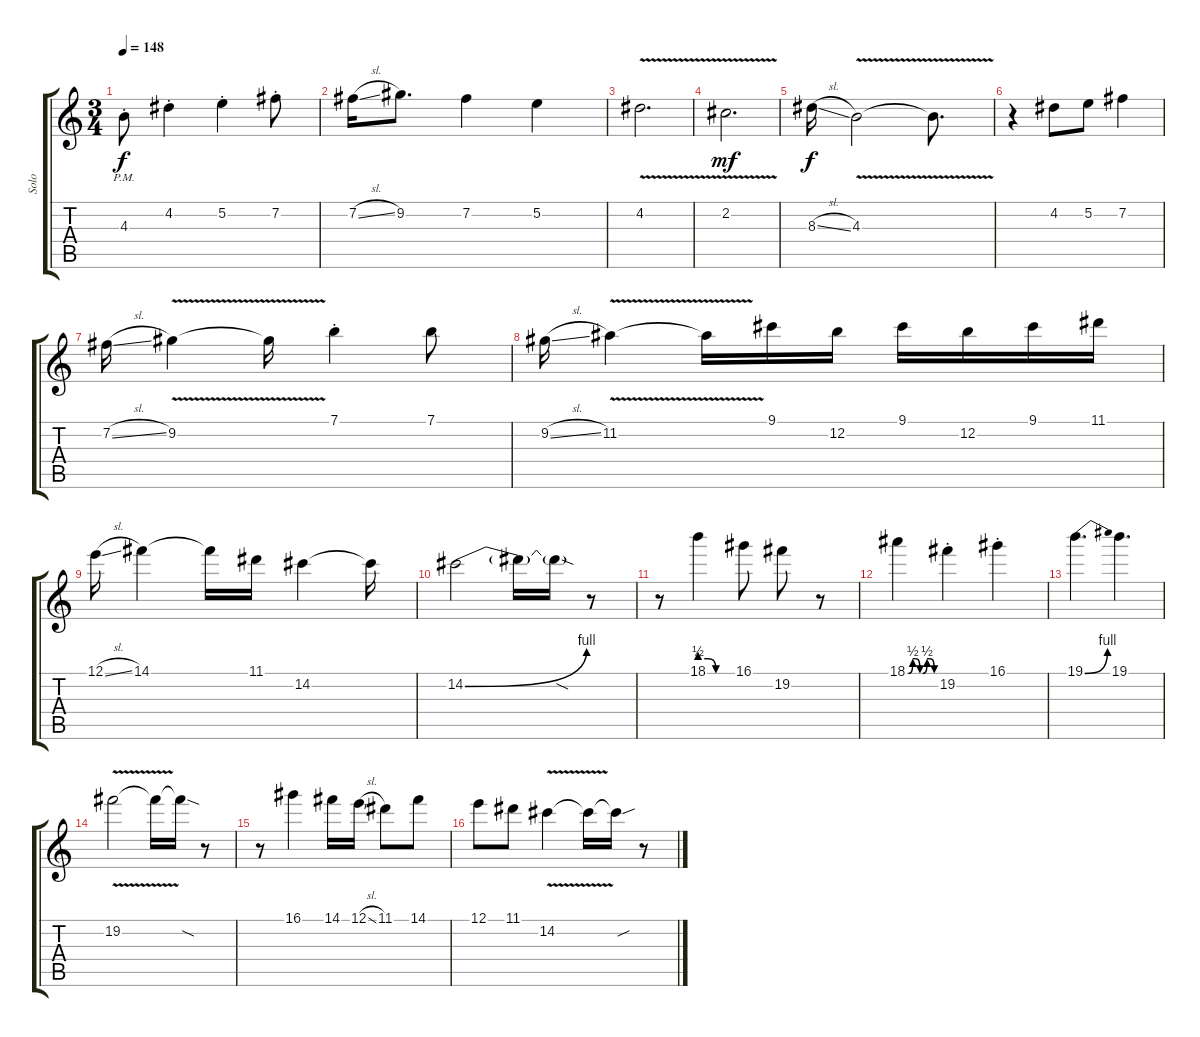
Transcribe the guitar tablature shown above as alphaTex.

\track ("Solo" "Solo") {instrument overdrivenguitar}
\staff {score tabs}
\tuning (E4 B3 G3 D3 A2 E2) {hide}
\ts (3 4)
\tempo 148
\clef g2
\ks c
4.3{pm st}.8{dy f} 4.2{st}.4 5.2{st}.4 7.2{st}.8 |
7.2{sl}.16 9.2.8{d} 7.2.4 5.2.4 |
4.2{v}.2{d} |
2.2{v}.2{d dy mf} |
8.3{sl}.16{dy f} 4.3{v}.2 4.3{t}.8{d} |
r.4 4.2.8 5.2.8 7.2.4 |
7.2{sl}.16 9.2{v}.4 9.2{t}.16 7.1{st}.4 7.1.8 |
9.2{sl}.16 11.2{v}.4 11.2{t}.16 9.1.16 12.2.16 9.1.16 12.2.16 9.1.16 11.1.16 |
12.1{sl}.16 14.1.4 14.1{t}.16 11.1.16 14.2.4 14.2{t}.16 |
14.2{be (bend 0 0 60 4)}.2 14.2{t}.16 14.2{sod t}.16 r.8 |
r.8 18.1{be (custom 0 2 15 2 30 0 60 0)}.4 16.1.8 19.2.8 r.8 |
18.1{be (custom 0 0 3 0 12 2 18 2 27 0 33 0 42 2 48 2 57 0 60 0)}.4 19.2{st}.4 16.1{st}.4 |
19.1{be (bend 0 0 60 4)}.4{d} 19.1.4{d} |
19.2{v}.2 19.2{t}.16 19.2{sod t}.16 r.8 |
r.8 16.1.4 14.1.16 12.1{sl}.16 11.1.8 14.1.8 |
12.1.8 11.1.8 14.2{v}.4 14.2{t}.16 14.2{sou t}.16 r.8
